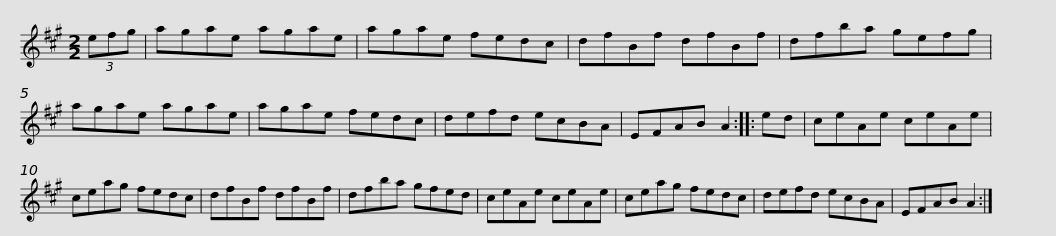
X:1
L:1/8
M:2/2
I:linebreak $
K:A
V:1 treble
V:1
 (3efg | agae agae | agae fedc | dfBf dfBf | dfba gefg |$ %5
 agae agae | agae fedc | defd ecBA | EFAB A2 :: ed | %10
 ceAe ceAe |$ ceag fedc | dfBf dfBf | dfba gfed | ceAe ceAe | %15
 ceag fedc |$ defd ecBA | EFAB A2 :| %18
